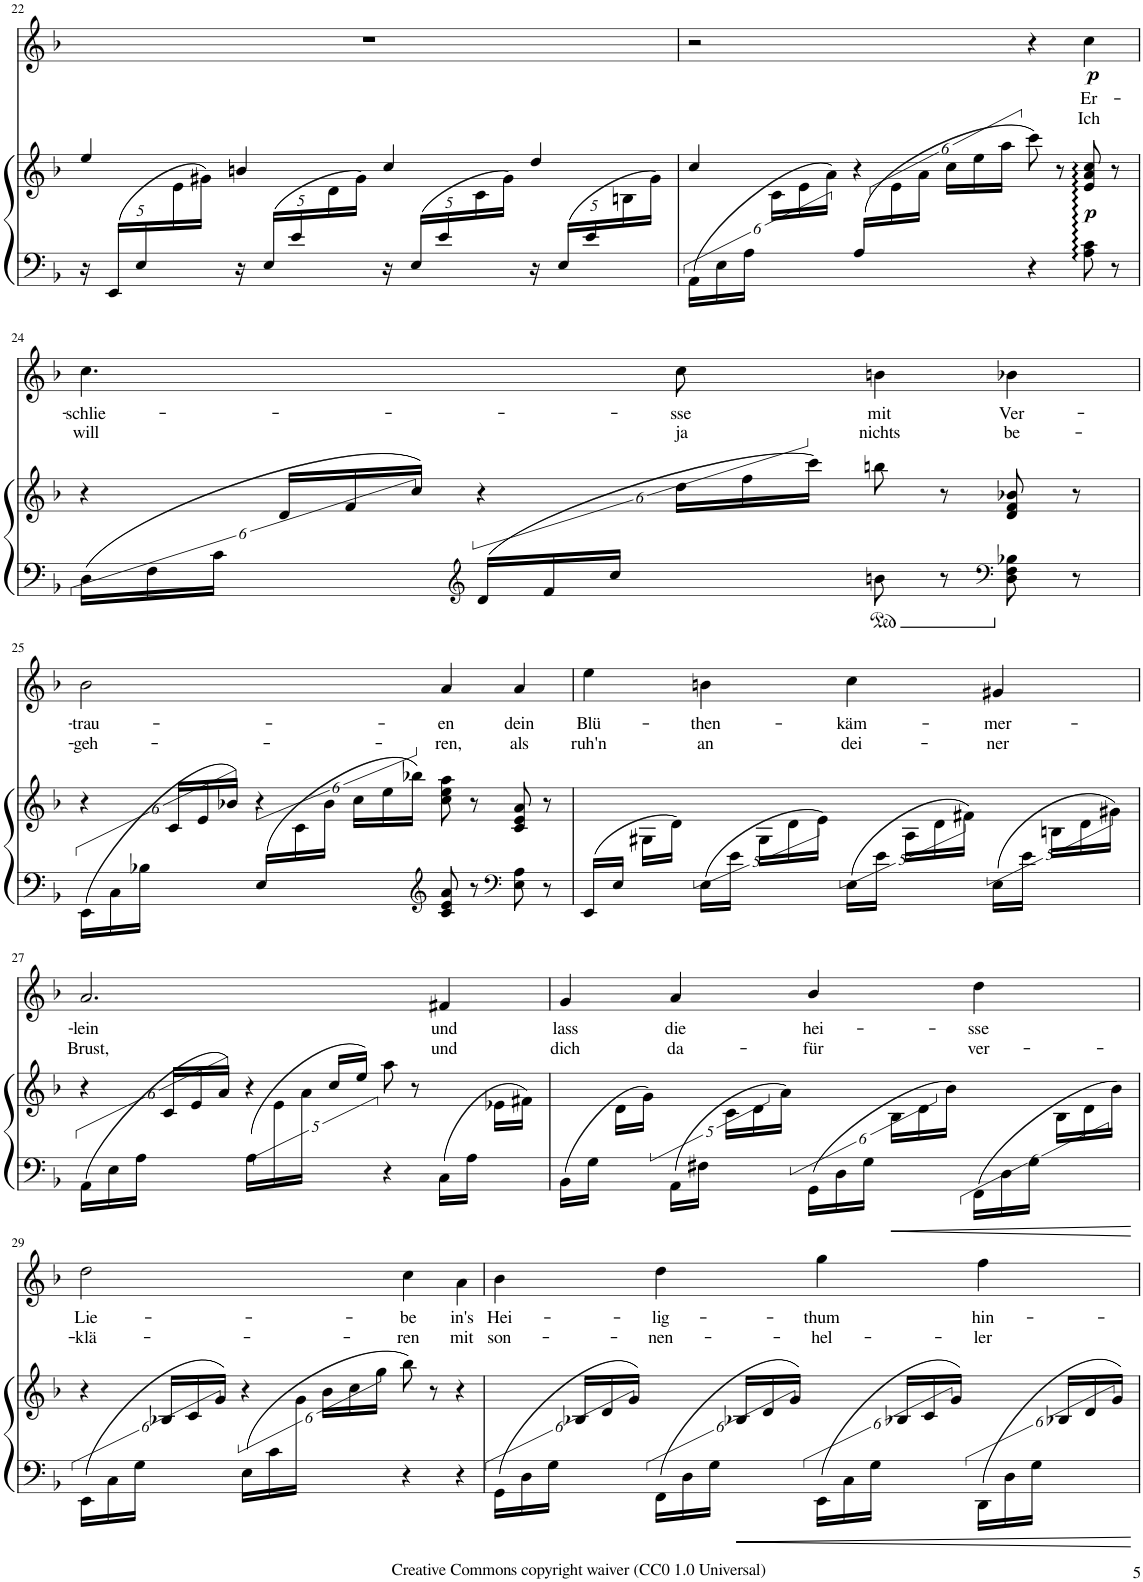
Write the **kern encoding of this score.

**kern	**kern	**dynam	**kern	**text	**text	**dynam
*part2	*part2	*part2	*part1	*part1	*part1	*part1
*staff3	*staff2	*staff2/3	*staff1	*staff1	*staff1	*staff1
*I"Piano	*	*	*I"Voice	*	*	*
*I'Pno	*	*	*	*	*	*
!!LO:PB:g=z
*clefF4	*clefG2	*	*clefG2	*	*	*
*k[b-]	*k[b-]	*	*k[b-]	*	*	*
*M4/4	*M4/4	*	*M4/4	*	*	*
*met(c)	*met(c)	*	*met(c)	*	*	*
*Xbrackettup	*	*	*	*	*	*
=22	=22	=22	=22	=22	=22	=22
*	*^	*	*	*	*	*
20r	4ee/	10.ryy	.	1r	.	.	.
(20EE/LL	.	.	.	.	.	.	.
20E/	.	.	.	.	.	.	.
10ryy	.	20e\	.	.	.	.	.
.	.	20g#X\JJ)	.	.	.	.	.
20r	4bn/	10.ryy	.	.	.	.	.
(20E/LL	.	.	.	.	.	.	.
20e/	.	.	.	.	.	.	.
10ryy	.	20d\	.	.	.	.	.
.	.	20g#\JJ)	.	.	.	.	.
20r	4cc/	10.ryy	.	.	.	.	.
(20E/LL	.	.	.	.	.	.	.
20e/	.	.	.	.	.	.	.
10ryy	.	20c\	.	.	.	.	.
.	.	20g#\JJ)	.	.	.	.	.
20r	4dd/	10.ryy	.	.	.	.	.
(20E/LL	.	.	.	.	.	.	.
20e/	.	.	.	.	.	.	.
10ryy	.	20Bn\	.	.	.	.	.
.	.	20g#\JJ)	.	.	.	.	.
=23	=23	=23	=23	=23	=23	=23	=23
*brackettup	*	*	*	*	*	*	*
(24AA\LL	4cc/	8ryy	.	2r	.	.	.
24E\	.	.	.	.	.	.	.
24A\JJ	.	.	.	.	.	.	.
8ryy	.	24c\LL	.	.	.	.	.
.	.	24e\	.	.	.	.	.
.	.	24a\JJ)	.	.	.	.	.
(24A/LL	4r	24ryy	.	.	.	.	.
24%5ryy	.	24e\	.	.	.	.	.
.	.	24a\JJ	.	.	.	.	.
.	.	24cc\LL	.	.	.	.	.
.	.	24ee\	.	.	.	.	.
.	.	24aa\JJ	.	.	.	.	.
4r	(8ccc\	2ryy	.	4r	.	.	.
.	8r	.	.	.	.	.	.
!	!	!	!LO:DY:b	!	!LO:LY:b	!LO:LY:b	!LO:DY:b
8A\ 8c\	8e/ 8a/ 8cc/	.	p	4cc\	Er-	Ich	p
8r	8r	.	.	.	.	.	.
!!LO:LB:g=z
=24	=24	=24	=24	=24	=24	=24	=24
!	!	!	!	!	!LO:LY:b	!LO:LY:b	!
24D\LL	4r	8ryy	.	4.cc\	-schlie-	will	.
24F\	.	.	.	.	.	.	.
24c\JJ	.	.	.	.	.	.	.
8ryy	.	24d/LL	.	.	.	.	.
.	.	24f/	.	.	.	.	.
.	.	24cc/JJ)	.	.	.	.	.
*clefG2	*	*	*	*	*	*	*
(24d/LL	4r	8ryy	.	.	.	.	.
24f/	.	.	.	.	.	.	.
24cc/JJ	.	.	.	.	.	.	.
!	!	!	!	!	!LO:LY:b	!LO:LY:b	!
8ryy	.	24dd\LL	.	8cc\	-sse	ja	.
.	.	24ff\	.	.	.	.	.
.	.	24ccc\JJ)	.	.	.	.	.
!	!	!	!	!	!LO:LY:b	!LO:LY:b	!
8bn\	8bbn\	2ryy	.	4bn\	mit	nichts	.
8r	8r	.	.	.	.	.	.
*clefF4	*	*	*	*	*	*	*
!	!	!	!	!	!LO:LY:b	!LO:LY:b	!
8D\ 8F\ 8B-X\	8d/ 8f/ 8b-X/	.	.	4b-X\	Ver-	be-	.
8r	8r	.	.	.	.	.	.
!!LO:LB:g=z
=25	=25	=25	=25	=25	=25	=25	=25
!	!	!	!	!	!LO:LY:b	!LO:LY:b	!
(24EE\LL	4r	8ryy	.	2b-\	-trau-	-geh-	.
24C\	.	.	.	.	.	.	.
24B-X\JJ	.	.	.	.	.	.	.
8ryy	.	24c/LL	.	.	.	.	.
.	.	24e/	.	.	.	.	.
.	.	24b-X/JJ)	.	.	.	.	.
(24E/LL	4r	24ryy	.	.	.	.	.
24%5ryy	.	24c\	.	.	.	.	.
.	.	24b-\JJ	.	.	.	.	.
.	.	24cc\LL	.	.	.	.	.
.	.	24ee\	.	.	.	.	.
.	.	24bb-X\JJ)	.	.	.	.	.
*clefG2	*	*	*	*	*	*	*
!	!	!	!	!	!LO:LY:b	!LO:LY:b	!
8c/ 8e/ 8a/	8cc\ 8ee\ 8aa\	2ryy	.	4a/	-en	-ren,	.
8r	8r	.	.	.	.	.	.
*clefF4	*	*	*	*	*	*	*
!	!	!	!	!	!LO:LY:b	!LO:LY:b	!
8E\ 8A\	8c/ 8e/ 8a/	.	.	4a/	dein	als	.
8r	8r	.	.	.	.	.	.
=26	=26	=26	=26	=26	=26	=26	=26
!	!	!	!	!	!LO:LY:b	!LO:LY:b	!
(16EE/LL	1ryy	8ryy	.	4ee\	Blü-	ruh'n	.
16E/JJ	.	.	.	.	.	.	.
8ryy	.	16G#X\LL	.	.	.	.	.
.	.	16d\JJ)	.	.	.	.	.
!	!	!	!	!	!LO:LY:b	!LO:LY:b	!
(20E\LL	.	10ryy	.	4bn\	-then-	an	.
20e\JJ	.	.	.	.	.	.	.
10.ryy	.	20G#\LL	.	.	.	.	.
.	.	20d\	.	.	.	.	.
.	.	20e\JJ)	.	.	.	.	.
!	!	!	!	!	!LO:LY:b	!LO:LY:b	!
(20E\LL	.	10ryy	.	4cc\	-käm-	dei-	.
20e\JJ	.	.	.	.	.	.	.
10.ryy	.	20A\LL	.	.	.	.	.
.	.	20d\	.	.	.	.	.
.	.	20f#X\JJ)	.	.	.	.	.
!	!	!	!	!	!LO:LY:b	!LO:LY:b	!
(20E\LL	.	10ryy	.	4g#X/	-mer-	-ner	.
20e\JJ	.	.	.	.	.	.	.
10.ryy	.	20Bn\LL	.	.	.	.	.
.	.	20d\	.	.	.	.	.
.	.	20g#X\JJ)	.	.	.	.	.
!!LO:LB:g=z
=27	=27	=27	=27	=27	=27	=27	=27
!	!	!	!	!	!LO:LY:b	!LO:LY:b	!
(24AA\LL	4r	8ryy	.	2.a/	-lein	Brust,	.
24E\	.	.	.	.	.	.	.
24A\JJ	.	.	.	.	.	.	.
8ryy	.	24c/LL	.	.	.	.	.
.	.	24e/	.	.	.	.	.
.	.	24a/JJ)	.	.	.	.	.
(20A\LL	4r	20ryy	.	.	.	.	.
5ryy	.	20e\	.	.	.	.	.
.	.	20a\JJ	.	.	.	.	.
.	.	20cc/LL	.	.	.	.	.
.	.	20ee/JJ)	.	.	.	.	.
4r	8aa\	4.ryy	.	.	.	.	.
.	8r	.	.	.	.	.	.
!	!	!	!	!	!LO:LY:b	!LO:LY:b	!
(16C\LL	4ryy	.	.	4f#X/	und	und	.
16A\JJ	.	.	.	.	.	.	.
8ryy	.	16e-X\LL	.	.	.	.	.
.	.	16f#X\JJ)	.	.	.	.	.
=28	=28	=28	=28	=28	=28	=28	=28
!	!	!	!	!	!LO:LY:b	!LO:LY:b	!
(16BB-\LL	1ryy	8ryy	.	4g/	lass	dich	.
16G\JJ	.	.	.	.	.	.	.
8ryy	.	16d\LL	.	.	.	.	.
.	.	16g\JJ)	.	.	.	.	.
!	!	!	!	!	!LO:LY:b	!LO:LY:b	!
(20AA\LL	.	10ryy	.	4a/	die	da-	.
20F#X\JJ	.	.	.	.	.	.	.
10.ryy	.	20c\LL	.	.	.	.	.
.	.	20d\	.	.	.	.	.
.	.	20a\JJ)	.	.	.	.	.
!	!	!	!	!	!LO:LY:b	!LO:LY:b	!
(24GG\LL	.	8ryy	.	4b-/	hei-	-für	.
24D\	.	.	.	.	.	.	.
24G\JJ	.	.	.	.	.	.	.
!	!	!	!LO:HP:b	!	!	!	!
8ryy	.	24B-\LL	<	.	.	.	.
.	.	24d\	.	.	.	.	.
.	.	24b-\JJ)	.	.	.	.	.
!	!	!	!	!	!LO:LY:b	!LO:LY:b	!
(24FF\LL	.	8ryy	.	4dd\	-sse	ver-	.
24D\	.	.	.	.	.	.	.
24G\JJ	.	.	.	.	.	.	.
8ryy	.	24B-\LL	.	.	.	.	.
.	.	24d\	.	.	.	.	.
.	.	24b-\JJ)	.	.	.	.	.
*	*v	*v	*	*	*	*	*
.	.	[	.	.	.	.
!!LO:LB:g=z
=29	=29	=29	=29	=29	=29	=29
*	*^	*	*	*	*	*
!	!	!	!	!	!LO:LY:b	!LO:LY:b	!
(24EE\LL	4r	8ryy	.	2dd\	Lie-	-klä-	.
24C\	.	.	.	.	.	.	.
24G\JJ	.	.	.	.	.	.	.
8ryy	.	24B-X/LL	.	.	.	.	.
.	.	24c/	.	.	.	.	.
.	.	24g/JJ)	.	.	.	.	.
(24E\LL	4r	12ryy	.	.	.	.	.
24c\	.	.	.	.	.	.	.
6ryy	.	24g\JJ	.	.	.	.	.
.	.	24b-\LL	.	.	.	.	.
.	.	24cc\	.	.	.	.	.
.	.	24gg\JJ	.	.	.	.	.
!	!	!	!	!	!LO:LY:b	!LO:LY:b	!
4r	(8bb-\	2ryy	.	4cc\	-be	-ren	.
.	8r	.	.	.	.	.	.
!	!	!	!	!	!LO:LY:b	!LO:LY:b	!
4r	4r	.	.	4a\	in's	mit	.
=30	=30	=30	=30	=30	=30	=30	=30
!	!	!	!	!	!LO:LY:b	!LO:LY:b	!
24GG\LL	1ryy	8ryy	.	4b-\	Hei-	son-	.
24D\	.	.	.	.	.	.	.
24G\JJ	.	.	.	.	.	.	.
8ryy	.	24B-X/LL	.	.	.	.	.
.	.	24d/	.	.	.	.	.
.	.	24g/JJ)	.	.	.	.	.
!	!	!	!	!	!LO:LY:b	!LO:LY:b	!
(24FF\LL	.	8ryy	.	4dd\	-lig-	-nen-	.
24D\	.	.	.	.	.	.	.
24G\JJ	.	.	.	.	.	.	.
!	!	!	!LO:HP:b	!	!	!	!
8ryy	.	24B-X/LL	<	.	.	.	.
.	.	24d/	.	.	.	.	.
.	.	24g/JJ)	.	.	.	.	.
!	!	!	!	!	!LO:LY:b	!LO:LY:b	!
(24EE\LL	.	8ryy	.	4gg\	-thum	-hel-	.
24C\	.	.	.	.	.	.	.
24G\JJ	.	.	.	.	.	.	.
8ryy	.	24B-X/LL	.	.	.	.	.
.	.	24c/	.	.	.	.	.
.	.	24g/JJ)	.	.	.	.	.
!	!	!	!	!	!LO:LY:b	!LO:LY:b	!
(24DD\LL	.	8ryy	.	4ff\	hin-	-ler	.
24D\	.	.	.	.	.	.	.
24G\JJ	.	.	.	.	.	.	.
8ryy	.	24B-X/LL	.	.	.	.	.
.	.	24d/	.	.	.	.	.
.	.	24g/JJ)	.	.	.	.	.
*	*v	*v	*	*	*	*	*
.	.	[	.	.	.	.
=	=	=	=	=	=	=
*-	*-	*-	*-	*-	*-	*-
